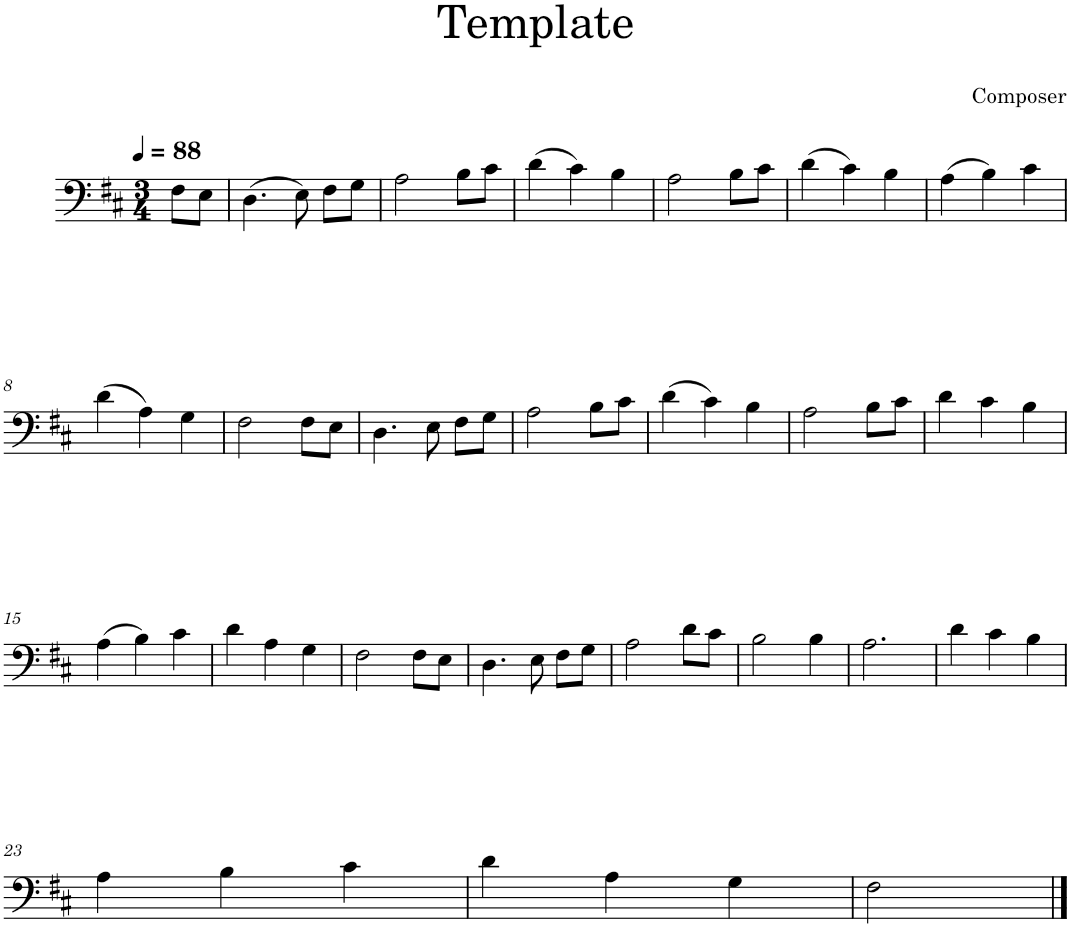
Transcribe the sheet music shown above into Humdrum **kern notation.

**kern
*part1
*staff1
*I"Square Synthesizer
*I'Synth.
*clefF4
*k[f#c#]
*M3/4
*MM88
=1
8F#\L
8E\J
=2
(4.D\
8E\)
8F#\L
8G\J
=3
2A\
8B\L
8c#\J
=4
(4d\
4c#\)
4B\
=5
2A\
8B\L
8c#\J
=6
(4d\
4c#\)
4B\
=7
(4A\
4B\)
4c#\
!!LO:LB:g=z
=8
(4d\
4A\)
4G\
=9
2F#\
8F#\L
8E\J
=10
4.D\
8E\
8F#\L
8G\J
=11
2A\
8B\L
8c#\J
=12
(4d\
4c#\)
4B\
=13
2A\
8B\L
8c#\J
=14
4d\
4c#\
4B\
!!LO:LB:g=z
=15
(4A\
4B\)
4c#\
=16
4d\
4A\
4G\
=17
2F#\
8F#\L
8E\J
=18
4.D\
8E\
8F#\L
8G\J
=19
2A\
8d\L
8c#\J
=20
2B\
4B\
=21
2.A\
=22
4d\
4c#\
4B\
!!LO:LB:g=z
=23
4A\
4B\
4c#\
=24
4d\
4A\
4G\
=25
2F#\
==
*-
